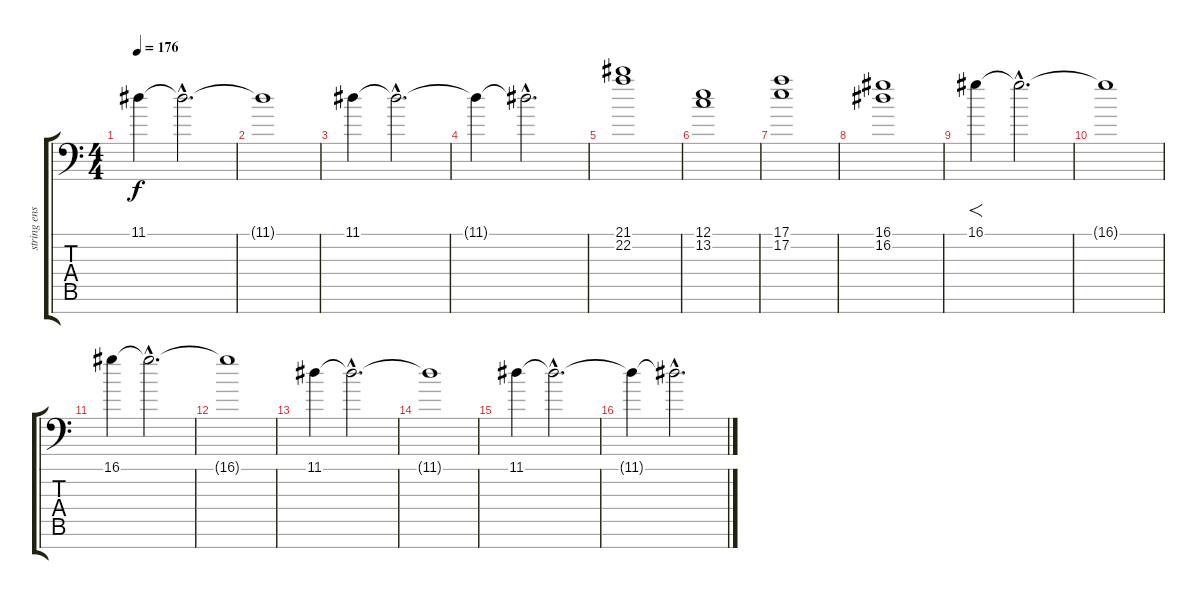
\track ("string ensemble" "string ens") {instrument stringensemble1}
\staff {score tabs}
\tuning (E4 B3 G3 D3 A2 E2 C-1) {hide}
\ts (4 4)
\tempo 176
\clef f4
\ks c
11.1.4{dy f} 11.1{hac t}.2{d} |
11.1{t}.1 |
11.1.4 11.1{hac t}.2{d} |
11.1{t}.4 11.1{hac t}.2{d} |
(21.1 22.2).1{volume 7} |
(12.1 13.2).1 |
(17.1 17.2).1 |
(16.1 16.2).1 |
16.1.4{f volume 5} 16.1{hac t}.2{d} |
16.1{t}.1 |
16.1.4 16.1{hac t}.2{d} |
16.1{t}.1 |
11.1.4 11.1{hac t}.2{d} |
11.1{t}.1 |
11.1.4 11.1{hac t}.2{d} |
11.1{t}.4 11.1{hac t}.2{d}
